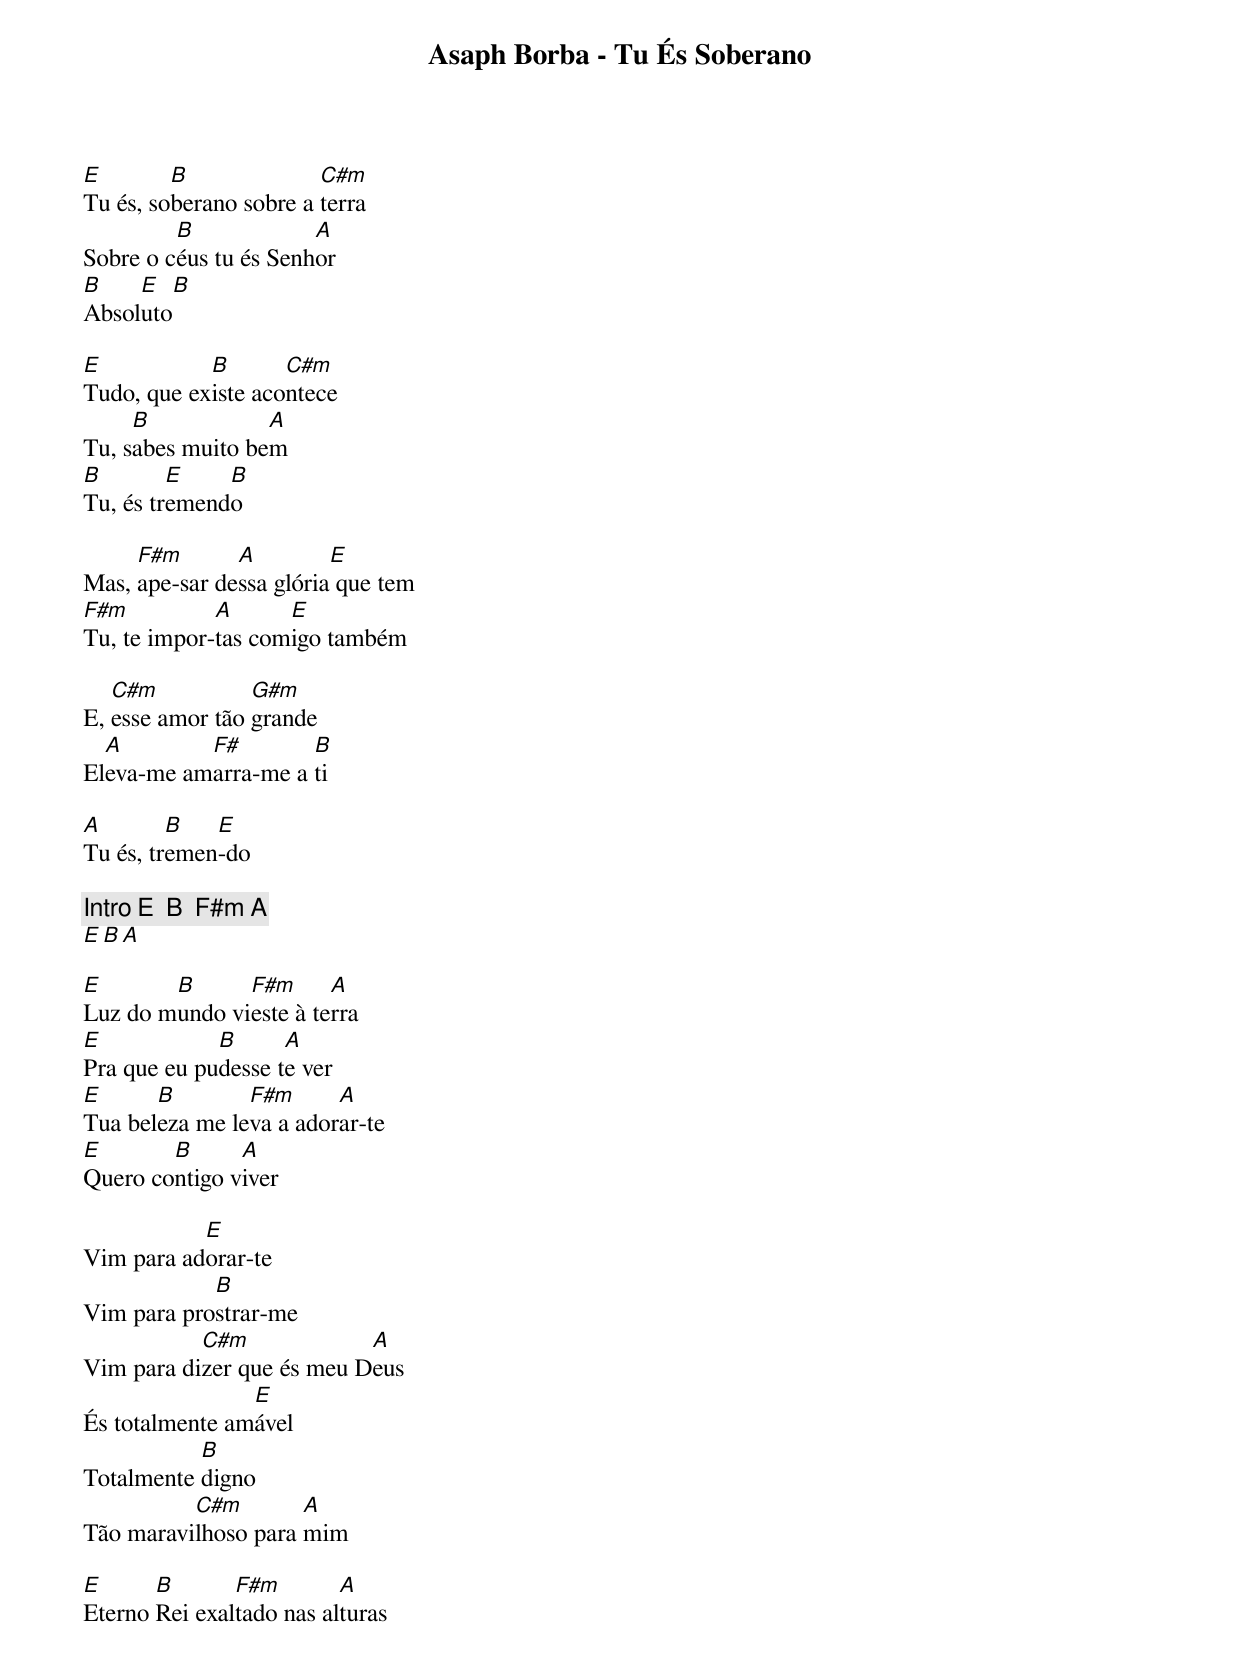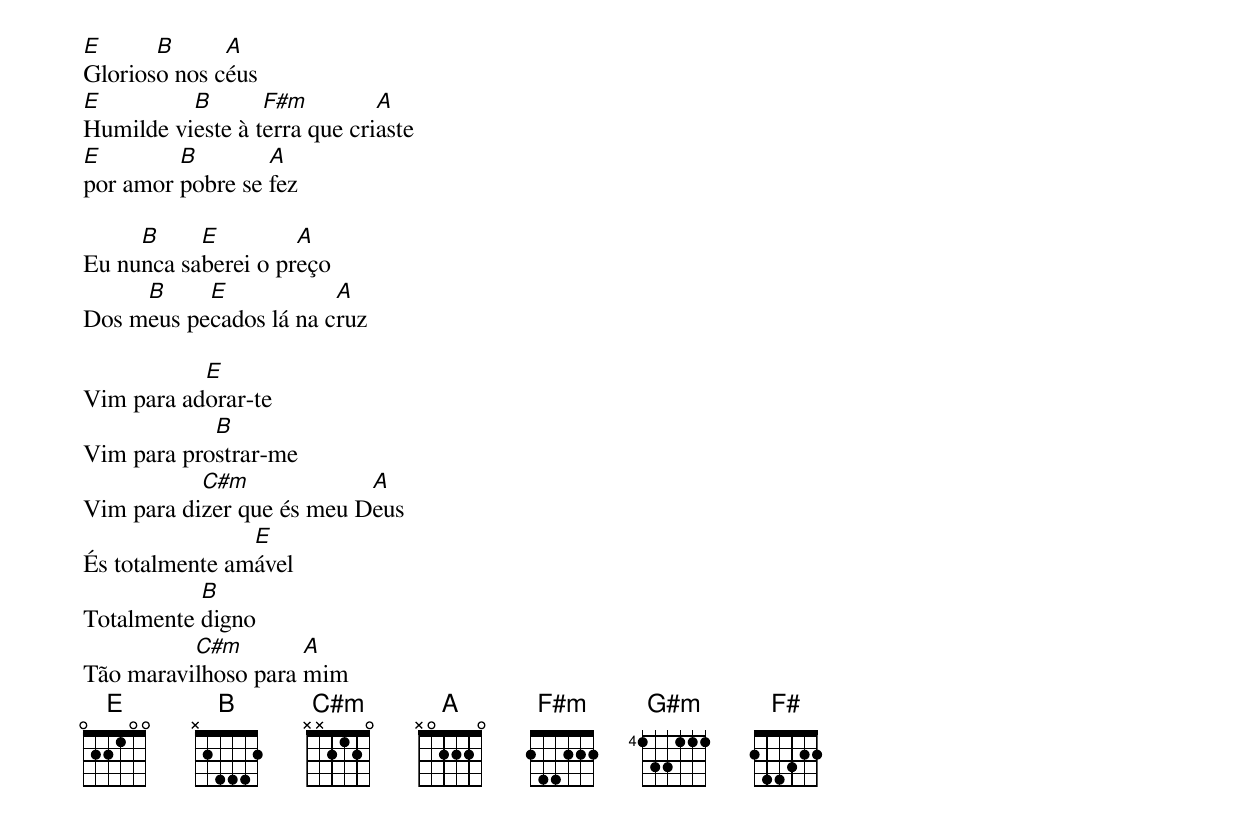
Asaph Borba - Tu És Soberano

E        B              C#m
Tu és, soberano sobre a terra
         B             A
Sobre o céus tu és Senhor
B    E   B
Absoluto

E           B       C#m
Tudo, que existe acontece
     B            A
Tu, sabes muito bem
B        E    B
Tu, és tremendo

     F#m       A         E
Mas, ape-sar dessa glória que tem
F#m          A      E
Tu, te impor-tas comigo também

   C#m           G#m
E, esse amor tão grande
  A        F#        B
Eleva-me amarra-me a ti

A        B   E
Tu és, tremen-do

[Intro] E  B  F#m A
	E  B  A

E       B      F#m      A
Luz do mundo vieste à terra
E            B      A
Pra que eu pudesse te ver
E      B        F#m      A
Tua beleza me leva a adorar-te
E       B      A
Quero contigo viver

           E
Vim para adorar-te
            B
Vim para prostrar-me
           C#m             A
Vim para dizer que és meu Deus
                E
És totalmente amável
           B
Totalmente digno
          C#m        A
Tão maravilhoso para mim

E      B       F#m        A
Eterno Rei exaltado nas alturas
E      B      A
Glorioso nos céus
E         B       F#m         A
Humilde vieste à terra que criaste
E        B        A
por amor pobre se fez

     B     E         A
Eu nunca saberei o preço
     B     E            A
Dos meus pecados lá na cruz

           E
Vim para adorar-te
            B
Vim para prostrar-me
           C#m             A
Vim para dizer que és meu Deus
                E
És totalmente amável
           B
Totalmente digno
          C#m        A
Tão maravilhoso para mim
